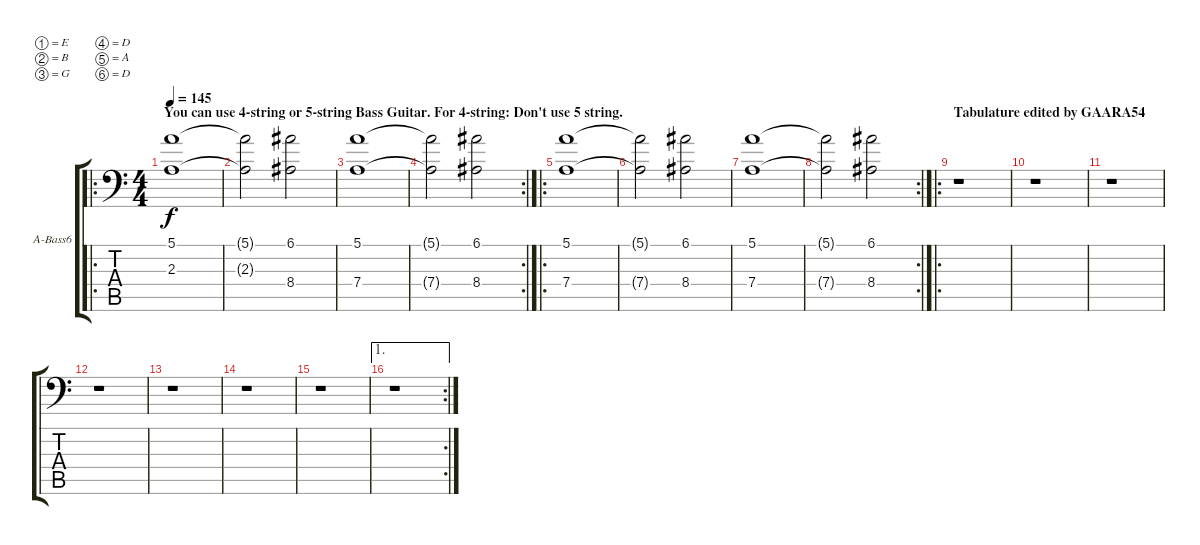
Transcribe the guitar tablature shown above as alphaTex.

\bracketExtendMode groupsimilarinstruments
\firstSystemTrackNameOrientation horizontal
\otherSystemsTrackNameOrientation horizontal
\track ("Lecter (KeybLow)" "A-Bass6") {instrument acousticbass}
\staff {score tabs}
\tuning (E3 B2 G2 D2 A1 D1)
\ro
\ts (4 4)
\section ("" "You can use 4-string or 5-string Bass Guitar. For 4-string: Don't use 5 string.")
\tempo 145
\clef f4
\ks c
(5.1 2.3).1{dy f instrument acousticbass} |
(5.1{t} 2.3{t}).2 (6.1 8.4).2 |
(5.1 7.4).1 |
\rc 2
(5.1{t} 7.4{t}).2 (6.1 8.4).2 |
\ro
(5.1 7.4).1 |
(5.1{t} 7.4{t}).2 (6.1 8.4).2 |
(5.1 7.4).1 |
\rc 2
(5.1{t} 7.4{t}).2 (6.1 8.4).2 |
\ro
\section ("" "Tabulature edited by GAARA54")
r.1 |
r.1 |
r.1 |
r.1 |
r.1 |
r.1 |
r.1 |
\ae 1
\rc 2
r.1
